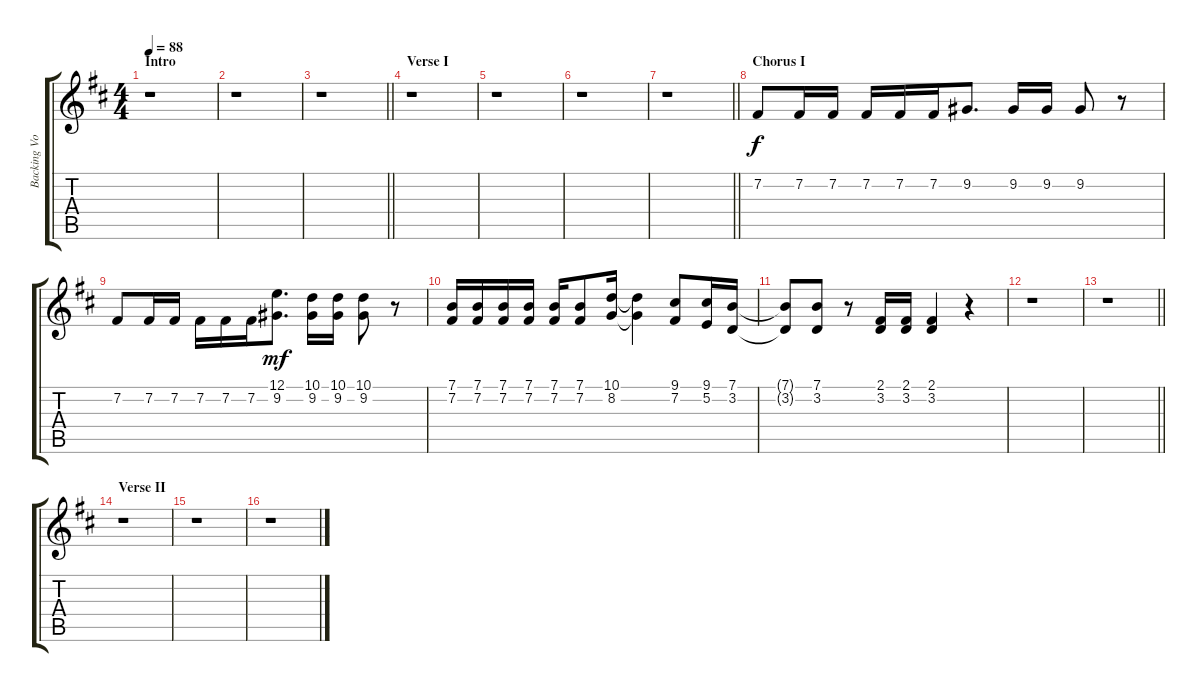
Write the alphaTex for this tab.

\track ("Backing Vocals" "Backing Vo") {instrument altosax}
\staff {score tabs}
\tuning (E4 B3 G3 D3 A2 E2) {hide}
\ts (4 4)
\section ("" "Intro")
\tempo 88
\clef g2
\ks d
r.1{dy f instrument altosax} |
r.1 |
\barLineRight lightlight
r.1 |
\section ("" "Verse I")
r.1 |
r.1 |
r.1 |
\barLineRight lightlight
r.1 |
\section ("" "Chorus I")
7.2.8 7.2.16 7.2.16 7.2.16 7.2.16 7.2.16 9.2.8{d} 9.2.16 9.2.16 9.2.8 r.8 |
7.2.8 7.2.16 7.2.16 7.2.16 7.2.16 7.2.16 (12.1 9.2).8{d dy mf} (10.1 9.2).16 (10.1 9.2).16 (10.1 9.2).8 r.8 |
(7.1 7.2).16 (7.1 7.2).16 (7.1 7.2).16 (7.1 7.2).16 (7.1 7.2).16 (7.1 7.2).8 (10.1 8.2).16 (10.1{t} 8.2{t}).4 (9.1 7.2).8 (9.1 5.2).16 (7.1 3.2).16 |
(7.1{t} 3.2{t}).8 (7.1 3.2).8 r.8 (2.1 3.2).16 (2.1 3.2).16 (2.1 3.2).4 r.4 |
r.1 |
\barLineRight lightlight
r.1 |
\section ("" "Verse II")
r.1 |
r.1 |
r.1
